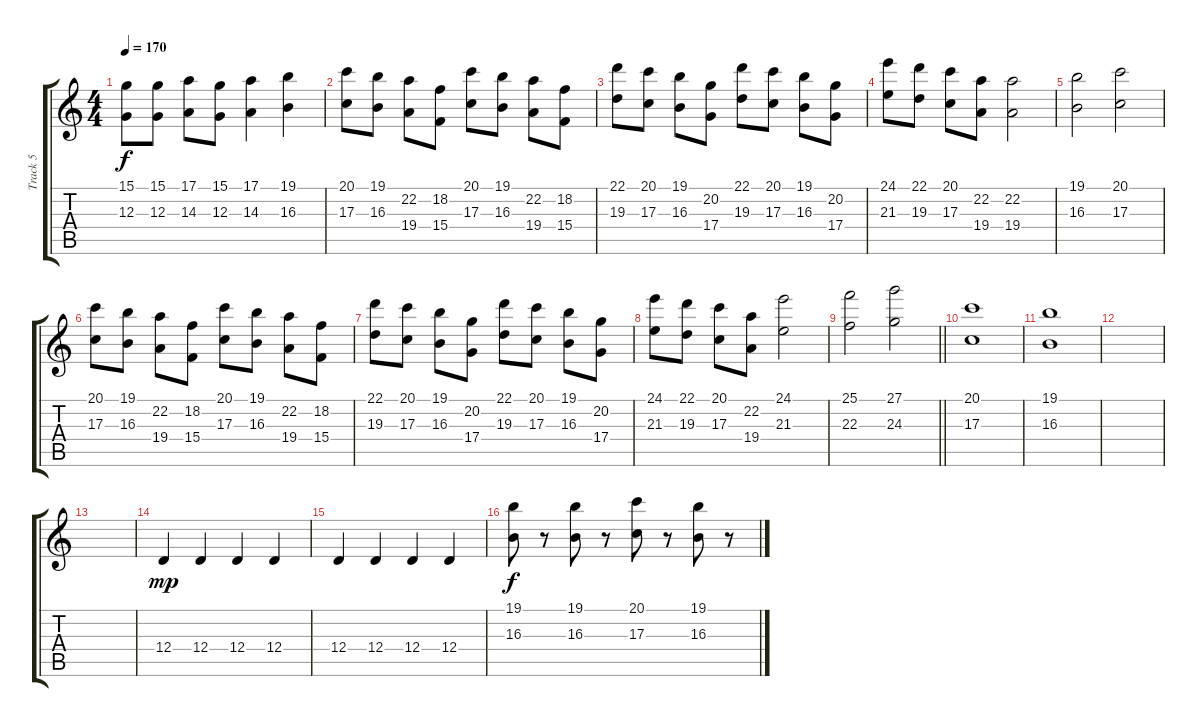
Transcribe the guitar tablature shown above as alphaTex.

\track ("Track 5" "Track 5") {instrument stringensemble1}
\staff {score tabs}
\tuning (E4 B3 G3 D3 A2 E2) {hide}
\ts (4 4)
\tempo 170
\clef g2
\ks c
(15.1{t} 12.3{t}).8{dy f} (15.1 12.3).8 (17.1 14.3).8 (15.1 12.3).8 (17.1 14.3).4 (19.1 16.3).4 |
(20.1 17.3).8 (19.1 16.3).8 (22.2 19.4).8 (18.2 15.4).8 (20.1 17.3).8 (19.1 16.3).8 (22.2 19.4).8 (18.2 15.4).8 |
(22.1 19.3).8 (20.1 17.3).8 (19.1 16.3).8 (20.2 17.4).8 (22.1 19.3).8 (20.1 17.3).8 (19.1 16.3).8 (20.2 17.4).8 |
(24.1 21.3).8 (22.1 19.3).8 (20.1 17.3).8 (22.2 19.4).8 (22.2 19.4).2 |
(19.1 16.3).2 (20.1 17.3).2 |
(20.1 17.3).8 (19.1 16.3).8 (22.2 19.4).8 (18.2 15.4).8 (20.1 17.3).8 (19.1 16.3).8 (22.2 19.4).8 (18.2 15.4).8 |
(22.1 19.3).8 (20.1 17.3).8 (19.1 16.3).8 (20.2 17.4).8 (22.1 19.3).8 (20.1 17.3).8 (19.1 16.3).8 (20.2 17.4).8 |
(24.1 21.3).8 (22.1 19.3).8 (20.1 17.3).8 (22.2 19.4).8 (24.1 21.3).2 |
\barLineRight lightlight
(25.1 22.3).2 (27.1 24.3).2 |
(20.1 17.3).1 |
(19.1 16.3).1 |
|
|
12.4.4{dy mp} 12.4.4 12.4.4 12.4.4 |
12.4.4 12.4.4 12.4.4 12.4.4 |
(19.1 16.3).8{dy f} r.8 (19.1 16.3).8 r.8 (20.1 17.3).8 r.8 (19.1 16.3).8 r.8
